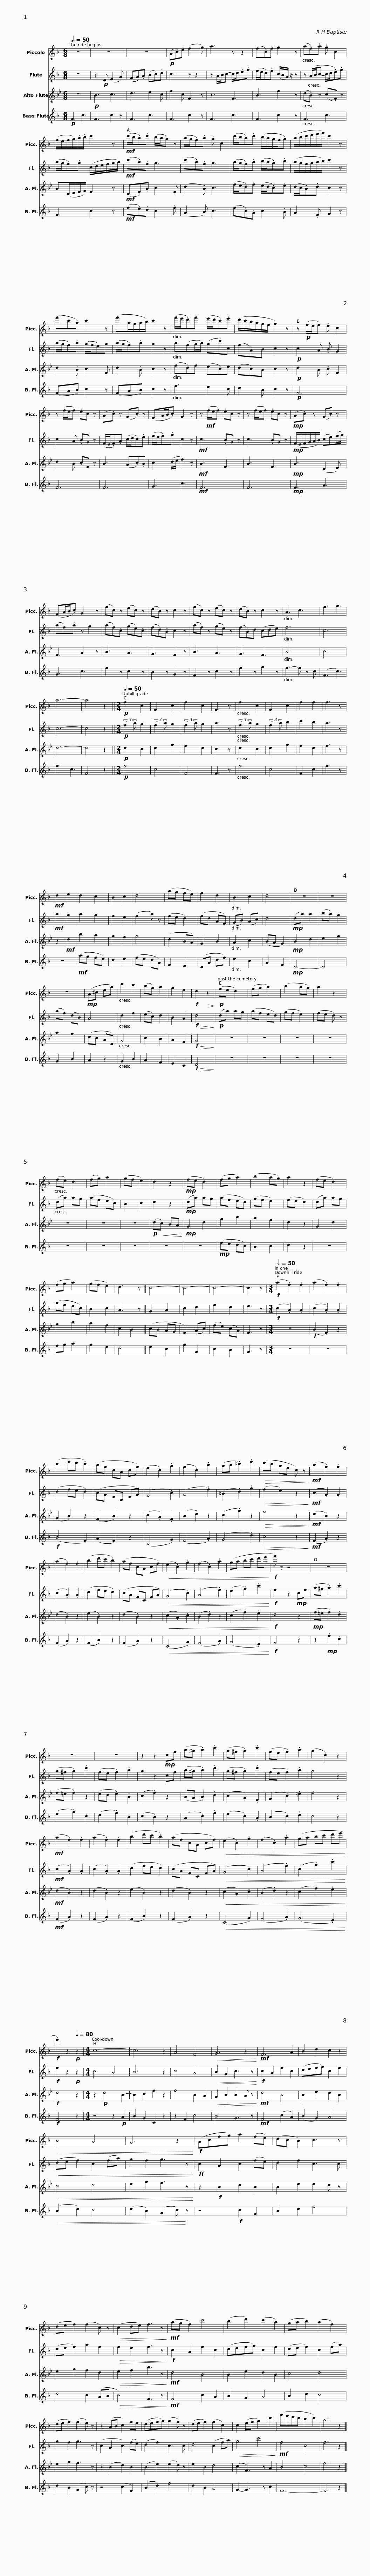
X:1
%%score 1 2 3 4
L:1/8
Q:3/8=50
M:6/8
I:linebreak $
K:F
V:1 treble transpose=12
V:2 treble
V:3 treble transpose=-5
V:4 treble transpose=-12
V:1
 z6 | z6 | z6 |!p! (A.c).e (f2 g) | a3 z z2 | %5
 (f.c).f g2 z |$ (a.f).a .g c2 | (f/e/f/g/).a/.b/ c'2 z ||!mf! (c'/b/.a).c' (b/a/g) z | (a/g/.f).a .g c2 |$ %10
 (c'/b/.a).c' (b/a/g/f/.g) | (a/b/c'/d'/e'/f'/) c'2 z | (f'c'.a) c'2 z | (f'a/g/a/b/) c'2 z |$ (f'/e'/.d').f' (e'/d'/.c').e' | %15
 (d'/c'/b/a/g/f/ g2) z | z!p! (f/e/f) .e c2 | z (f/e/f) .ec z | (A.c) z (G.c) z |$ (FA/B/.c) G2 z | %20
 z!mf! (f/e/f) .ec z | z (f/e/f) .ec z |!mp! (A.c) z (G.c) z | (FA/B/.c) G2 z | (fc) z (ec) z |$ %25
 (dB) z c2 z | (fc) z (ec) z | (dB) z c2 z | A3 c3 | f3 g3 | %30
 a6- | a4 z2 ||[M:2/4][Q:1/4=50]!p! f2 c2 | F2 c2 | f2 c2 |$ %35
 F3 z | f2 c2 | F2 c2 | f2 f2 | f3 z | %40
!mf! d2 e2 | d2 c2 | B2 c2 | d4 | (ag fe) | %45
 f2 d2 | B2 c2 |$ d4 | z4 | z4 | %50
 z4 |!mp! (A^c ea) | d'2 c'2 | (bg) a2 | g2 e2 | %55
!f! d2!>(! z2!>)! |!p! (fe d2) | (fg a2) |$ (b2 ag) | a2 z2 | %60
 (fe) d2 | (fg) a2 | (gf e2) | d2 z2 |!mp! (fe d2) | %65
 (fg a2) | (b2 ag) | a2 z2 |$ (fe d2) | (fg a2) | %70
 (gf e2) | d3 z || c4- | c4- | c4- | %75
 c3 z |[M:3/4][Q:3/4=50]!f! (a2 .f2) .f2 | (a2 .f2) .f2 |$ (b2 d'c' .b2) | (af cA cf) | %80
 (e2 .c2) .g2 | (f2 .c2) .a2 | (ga .=b2) .d'2 |!>(! (c'b ge c) z!>)! |!mf! (a2 .f2) .f2 | %85
 (a2 .f2) .f2 |$ (b2 d'c' .b2) | (af cA cf) |!<(! (e2 .c2) .g2 | (f2 .c2) .a2 | %90
 (ga bc' d'e'!<)! |!f! f') z z4 | z6 | z6 |$ z6 | %95
 z2 z2!mp! cf | (a^g .a2) .c'2 | (g^f .g2) .c'2 | (fe .f2) .a2 | (g2 .c2) z2 | %100
!mf! (a2 .f2) .f2 | (a2 .f2) .f2 | (b2 d'c' .b2) |$ (af cA cf) |!<(! (e2 .c2) .g2 | %105
 (f2 .c2) .a2 | (ga bc' d'e'!<)! |!f! .f'2) z2!p![Q:1/4=80] z2 |[M:4/4] c8- | c6 z2 | %110
 A4 F4 |$!<(! G6 z2!<)! ||!mf! F6 A2 | B2 d2 c2 z2 |!<(! B4 A4 | %115
 G6 z2!<)! |!f! (Acfg) a2 (fe) | (dc B2) c3 z |$ (de f2) (f2 c) z |!>(! (c2 de) f3 z!>)! | %120
!mf! (ag f2) c'4 | (b2 d'2) (c'2 a2) | (ga b2) (a2 f2) | (de f2) (f2 e) z | z2 (AB c2) fe |$ %125
 (defg) (g2 f) z | (de f2) (f2 c2) | c2 (ef g2) c'2 | (f'e'd'c' b2 c'2) | a6 z2 |] %130
V:2
 z6 | z2!p! D (E2 G) | (F.G).A (B.c).d | c3 z z2 | z A/B/c- c/d/.e.g | %5
 (f/e/.d).f (c/B/G/) z/ z |$ z (A/B/c- c/d/.e).g | (a/g/.f).g (c/d/e/f/g/a/) ||!mf! (c'.a).f g3 | (c'.a).f g3 |$ %10
 (a/g/.f).a (b/a/.g).b | (a/g/f/g/a/b/) c'2 z | (a/g/f).a (g/f/e)g | (a/g/.f).a g2 z |$ a(fg/a/) (g.c')c | %15
 (fA)B c2 z |!p! c2 A .B G2 | c2 A .BG z | (F/E/.F).A (c/d/.c).e |$ (f/e/.f).g c2 z | %20
!mf! c3 .BG z | c3 .BG z |!mp! (F/E/F/G/A/B/) (ce)(f/g/) | (af).a z g2 | (af).c (ge).c |$ %25
 (fd).B c2 z | (af) z (ge) z | (fB)d (cde) | f6 | c6 | %30
 c6- | c4 z2 ||[M:2/4]!p! (3:2:2(f2 a) g2 | (3:2:2(f2 a) g2 | (3:2:2(f2 a) g2 |$ %35
 a3 z | (3:2:2(f2 a) g2 | (3:2:2(f2 a) b2 | c'2 b2 | a3 z | %40
!mf! a2 g2 | a2 g2 | f2 e2 | (f2 a) z | (fe d2) | %45
 (fd AF) | (GB) (Ac) |$ d4 |!mp! (da) a2 | (ba) g2 | %50
 (af) (dB) | A4 | d2 f2 | (ec) d2 | B2 A2 | %55
!f!!>(! d4!>)! |!p! (da) ag | (af ed) |$ (gf e2) | (fe d) z | %60
 (da) ag | (af ec) | B2 c2 | d2 z2 |!mp! (da) ag | %65
 (af ed) | (gf e2) | (fe d2) |$ (da) ag | (af ec) | %70
 B2 c2 | A3 z || G2 A2 | c2 d2 | f2 d2 | %75
 e3 z |[M:3/4]!f! (c2 .A2) .A2 | (c2 .A2) .A2 |$ (d2 fe .d2) | (cA FC FA) | %80
 (G4 .c2) | (A4 .f2) | (=B2 .d2) .g2 |!>(! (f2 e2) z2!>)! |!mf! (c2 .A2) .A2 | %85
 (c2 .A2) .A2 |$ (d2 fe .d2) | (cA FC FA) |!<(! (G4 .c2) | (A4 .f2) | %90
 (e2 .g2) .c'2!<)! |!f! f2 z2!mp! cf | (a^g .a2) .c'2 | (g^f .g2) .c'2 |$ (fe .f2) .a2 | %95
 g2 z2 cf | (a^g .a2) .c'2 | (g^f .g2) .c'2 | (fe .f2) .a2 | g4 z2 | %100
!mf! (c2 .A2) .A2 | (c2 .A2) .A2 | (d2 fe .d2) |$ (cA FC FA) |!<(! (G4 .c2) | %105
 (A4 .f2) | (c2 .g2) .c'2!<)! |!f! f2 z2!p! z2 |[M:4/4] c4 A4 | B6 z2 | %110
 c4 A4 |$!<(! B2 G2 c3 z!<)! ||!f! c2 A2 f2 c2 | (defg) c2 f2 |!<(! (de f2) c2 (fa) | %115
 g2 f2 g3 z!<)! |!ff! c2 A2 c2 (fe) | d2 f2 c3 c |$ (de f2) a2 f2 |!>(! f2 e2 f3 z!>)! | %120
!f! c2 A2 f2 c2 | (defg) c2 f2 | (de f2) c2 (fa) | g2 f2 g3 z | (c2 A2 c2) (fe) |$ %125
 (d2 f2) c3 c | d4 (c2 fa) |!>(! g4 c'4!>)! |!mf! f4 c4 | f6 z2 |] %130
V:3
[K:Bb] z6 |!p! B3 c3 | d3 e2 c | f2 c F2 z | z3 F3 | %5
 B3 f2 z |$ (d.B) z (c.F) z | B(D/E/F/G/) F2 z ||!mf! (D.F).B c2 .F | (d2 .B) c3 |$ %10
 (f/e/.d).f (e/d/.c).e | (d/c/.B).d c2 z | d2 .B c2 F | d2 .B c2 z |$ (fd)f (e.c)e | %15
 (dc)B c2 z |!p! d2 B .c F2 | d2 B .cF z | B3 (A.c).B |$ c2 (d/e/ f2) z | %20
!mf! B3 F3 | B3 F3 |!mp! B3 (D2 E) | F3 A2 z | B3 A3 |$ %25
 G3 F2 z | B3 A3 | G3 F3 | B6 | c6 | %30
 d6- | d4 z2 ||[M:2/4]!p! d2 c2 | d2 g2 | f2 d2 |$ %35
 c3 z | d2 c2 | d2 g2 | f2 d2 | f3 z | %40
 z2!mf! d2 | b2 a2 | g2 f2 | g4 | (d2 BA) | %45
 G2 B2 | A2 c2 |$ (BA G2) |!mp! B2 d2 | e2 g2 | %50
 a2 g2 | (dc AD) | G4 | c2 B2 | A2 F2 | %55
!f!!>(! G4!>)! | z4 | z4 |$ z4 | z4 | %60
 z4 | z4 | z4 |!p! (d!<(!c) BA!<)! |!mp! G2 d2 | %65
 g2 b2 | a2 f2 | d2 z2 |$ G2 d2 | g2 b2 | %70
 a2 f2 | c2 B2 || (cB AG | F2) (Ac) | (fe) (cA) | %75
 F3 z |[M:3/4] z6 |!f! (B2 .F2) z2 |$ (G2 .B2) z2 | (F2 .B2) z2 | %80
 (c2 .A2) .F2 | (B2 .d2) z2 | (c2 .g2) z2 |!>(! f4 z2!>)! |!mf! (d2 .B2) z2 | %85
 (d2 .B2) z2 |$ (e2 .B2) z2 | (d2 .B2) z2 |!<(! (c2 .A2) .c2 | (B2 .d2) z2 | %90
 (c2 .f2) .e2!<)! |!f! d4 z2 |!mp! (f=e .f2) .d2 | (f=e .f2) z2 |$ (ed .e2) .B2 | %95
 (c2 .f2) z2 | (BA .B2) .d2 | (c2 .A2) .F2 | (G2 .c2) .=e2 | f4 z2 | %100
!mf! (d2 .B2) z2 | (d2 .B2) z2 | (e2 .B2) z2 |$ (d2 .B2) z2 |!<(! (c2 .A2) .c2 | %105
 (B2 .d2) z2 | (c2 .f2) .e2!<)! |!f! d4 z2 |[M:4/4] z2!p! d4 B2- | B2 c2 f2 z2 | %110
 f4 B2 A2 |$!<(! G2 B2 B2 A z!<)! ||!mf! d4 B4 | B2 e2 d2 B2 |!<(! c4 d4 | %115
 e2 g2 f3 z!<)! | z2!f! B2 d2 B2 | B2 e2 e2 d z |$ e2 g2 f2 d2 |!>(! e2 f2 b3 z!>)! | %120
!mf! d4 B4 | B2 e2 d2 B2 | c4 d4 | e2 g2 f3 z | z2 (B2 d2) B2 |$ %125
 (B2 e2) (e2 d) z | e2 B2 d4 | (c2 F3) z A2 | B4 c4 | f6 z2 |] %130
V:4
!p! F3 c3 | F3 c2 z | F3 c3 | F3 c2 z | F3 c3 | %5
 F3 c2 z |$ F3 c3 | F3 c2 z ||!mf! (f.e).d c2 .f | (A2 .B) c3 |$ %10
 (f.c).A c2 .B | A2 .F G2 z | (FA.B) c2 z | (FA.B) c2 z |$ f3 e2 c | %15
 d2 B c2 z |!p! F6 | F6 | F6 |$ G3 c3 | %20
!mf! F6 | F6 |!mp! F3 A3 | G3 c3 | f2 z c2 z |$ %25
 B2 z G2 z | F2 z c2 z | f2 z g2 z | f3- f z c | (F3 c3) | %30
 f3 c3 | F4 z2 ||[M:2/4]!p! f4 | c4 | F4 |$ %35
 F3 z | f4 | c4 | F2 c2 | f3 z | %40
 z4 |!mf! (ag fe) | d2 e2 | (fe dA) | F2 E2 | %45
 (DA df) | e2 c2 |$ A2 F2 |!mp! D4- | D4 | %50
 G2 B2 | A2 z2 | G2 B2 | A2 F2 | E2 C2 | %55
!f!!>(! D4!>)! | z4 | z4 |$ z4 | z4 | %60
 z4 | z4 | z4 | z4 | z4 | %65
!mp! (fe dc) | B2 c2 | d2 z2 |$ z4 | fg a2 | %70
 g2 e2 | d4 || e2 c2 | g2 G2 | c2 B2 | %75
 G3 z |[M:3/4] z6 | z6 |$!f! (B4 .F2) | (A2 .F2) z2 | %80
 (C4 .G2) | (F4 .A2) | (G4 .d2) |!>(! c4 z2!>)! |!mf! (F2 .A2) z2 | %85
 (F2 .A2) z2 |$ (F2 .B2) z2 | (F2 .A2) z2 |!<(! (C4 .G2) | (F4 .A2) | %90
 (G4 .E2)!<)! |!f! F4 z2 | z2!mp! .f2 .c2 | (e2 .g2) .c2 |$ (d2 .f2) .B2 | %95
 (c2 .B2) z2 | (A2 .c2) .f2 | (e2 .c2) .A2 | (B2 .c2) .d2 | c4 z2 | %100
!mf! (F2 .A2) z2 | (F2 .A2) z2 | (F2 .B2) z2 |$ (F2 .A2) z2 |!<(! (C4 .G2) | %105
 (F4 .A2) | (G4 .E2)!<)! |!f! F4 z2 |[M:4/4] z4 z2!p! A2 | B2 G2 C2 z2 | %110
 z2 F2 c4 |$ B4 G3 z ||!mf! F4 (c2 A2) | (B2 G2) A4 |!<(! (B2 d2) c4 | %115
 (d2 B2) (G2 c)!<)! z | z4!f! c2 F2 | B2 d2 f4 |$ d4 c2 (AB |!>(! c4) F3 z!>)! | %120
!mf! F4 c2 A2 | B2 G2 A4 | B2 d2 c4 | d2 B2 (G2 c) z | z4 (c2 F2) |$ %125
 (B2 d2) f4 | d2 B2 A4 | G2- G3 z c2 | F8- | F6 z2 |] %130
